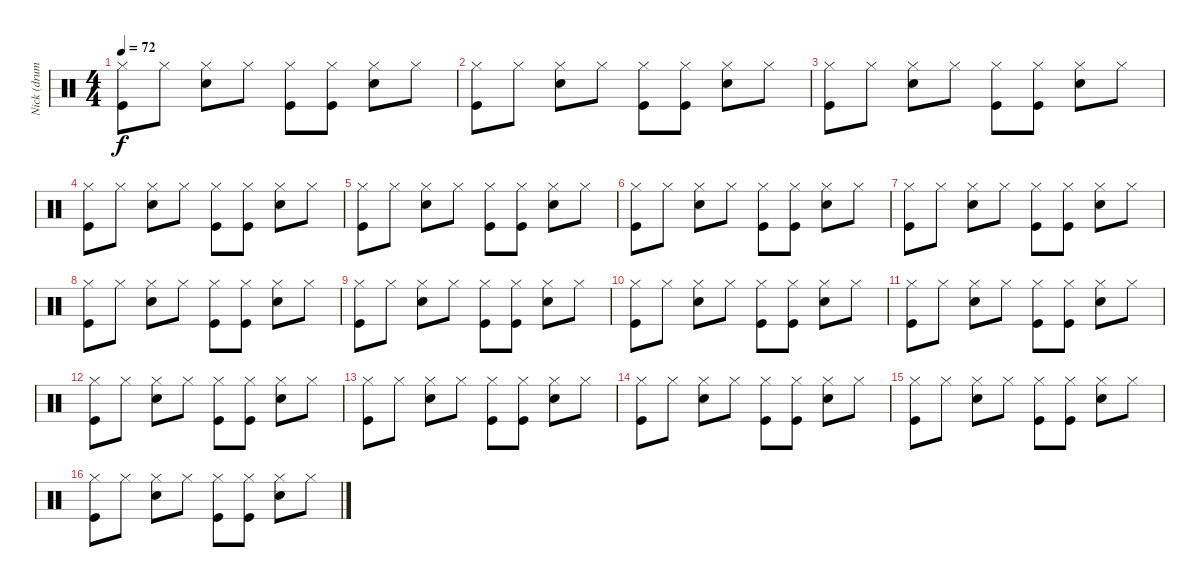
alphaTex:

\track ("Nick (drums)" "Nick (drum") {instrument percussion}
\staff {score}
\articulation defaults
\ts (4 4)
\tempo 72
\clef neutral
\ks c
("Hi-Hat (closed)" "Kick (hit)").8{dy f} "Hi-Hat (closed)".8 ("Hi-Hat (closed)" "Electric Snare (hit)").8 "Hi-Hat (closed)".8 ("Hi-Hat (closed)" "Kick (hit)").8 ("Hi-Hat (closed)" "Kick (hit)").8 ("Hi-Hat (closed)" "Electric Snare (hit)").8 "Hi-Hat (closed)".8 |
("Hi-Hat (closed)" "Kick (hit)").8 "Hi-Hat (closed)".8 ("Hi-Hat (closed)" "Electric Snare (hit)").8 "Hi-Hat (closed)".8 ("Hi-Hat (closed)" "Kick (hit)").8 ("Hi-Hat (closed)" "Kick (hit)").8 ("Hi-Hat (closed)" "Electric Snare (hit)").8 "Hi-Hat (closed)".8 |
("Hi-Hat (closed)" "Kick (hit)").8 "Hi-Hat (closed)".8 ("Hi-Hat (closed)" "Electric Snare (hit)").8 "Hi-Hat (closed)".8 ("Hi-Hat (closed)" "Kick (hit)").8 ("Hi-Hat (closed)" "Kick (hit)").8 ("Hi-Hat (closed)" "Electric Snare (hit)").8 "Hi-Hat (closed)".8 |
("Hi-Hat (closed)" "Kick (hit)").8 "Hi-Hat (closed)".8 ("Hi-Hat (closed)" "Electric Snare (hit)").8 "Hi-Hat (closed)".8 ("Hi-Hat (closed)" "Kick (hit)").8 ("Hi-Hat (closed)" "Kick (hit)").8 ("Hi-Hat (closed)" "Electric Snare (hit)").8 "Hi-Hat (closed)".8 |
("Hi-Hat (closed)" "Kick (hit)").8 "Hi-Hat (closed)".8 ("Hi-Hat (closed)" "Electric Snare (hit)").8 "Hi-Hat (closed)".8 ("Hi-Hat (closed)" "Kick (hit)").8 ("Hi-Hat (closed)" "Kick (hit)").8 ("Hi-Hat (closed)" "Electric Snare (hit)").8 "Hi-Hat (closed)".8 |
("Hi-Hat (closed)" "Kick (hit)").8 "Hi-Hat (closed)".8 ("Hi-Hat (closed)" "Electric Snare (hit)").8 "Hi-Hat (closed)".8 ("Hi-Hat (closed)" "Kick (hit)").8 ("Hi-Hat (closed)" "Kick (hit)").8 ("Hi-Hat (closed)" "Electric Snare (hit)").8 "Hi-Hat (closed)".8 |
("Hi-Hat (closed)" "Kick (hit)").8 "Hi-Hat (closed)".8 ("Hi-Hat (closed)" "Electric Snare (hit)").8 "Hi-Hat (closed)".8 ("Hi-Hat (closed)" "Kick (hit)").8 ("Hi-Hat (closed)" "Kick (hit)").8 ("Hi-Hat (closed)" "Electric Snare (hit)").8 "Hi-Hat (closed)".8 |
("Hi-Hat (closed)" "Kick (hit)").8 "Hi-Hat (closed)".8 ("Hi-Hat (closed)" "Electric Snare (hit)").8 "Hi-Hat (closed)".8 ("Hi-Hat (closed)" "Kick (hit)").8 ("Hi-Hat (closed)" "Kick (hit)").8 ("Hi-Hat (closed)" "Electric Snare (hit)").8 "Hi-Hat (closed)".8 |
("Hi-Hat (closed)" "Kick (hit)").8 "Hi-Hat (closed)".8 ("Hi-Hat (closed)" "Electric Snare (hit)").8 "Hi-Hat (closed)".8 ("Hi-Hat (closed)" "Kick (hit)").8 ("Hi-Hat (closed)" "Kick (hit)").8 ("Hi-Hat (closed)" "Electric Snare (hit)").8 "Hi-Hat (closed)".8 |
("Hi-Hat (closed)" "Kick (hit)").8 "Hi-Hat (closed)".8 ("Hi-Hat (closed)" "Electric Snare (hit)").8 "Hi-Hat (closed)".8 ("Hi-Hat (closed)" "Kick (hit)").8 ("Hi-Hat (closed)" "Kick (hit)").8 ("Hi-Hat (closed)" "Electric Snare (hit)").8 "Hi-Hat (closed)".8 |
("Hi-Hat (closed)" "Kick (hit)").8 "Hi-Hat (closed)".8 ("Hi-Hat (closed)" "Electric Snare (hit)").8 "Hi-Hat (closed)".8 ("Hi-Hat (closed)" "Kick (hit)").8 ("Hi-Hat (closed)" "Kick (hit)").8 ("Hi-Hat (closed)" "Electric Snare (hit)").8 "Hi-Hat (closed)".8 |
("Hi-Hat (closed)" "Kick (hit)").8 "Hi-Hat (closed)".8 ("Hi-Hat (closed)" "Electric Snare (hit)").8 "Hi-Hat (closed)".8 ("Hi-Hat (closed)" "Kick (hit)").8 ("Hi-Hat (closed)" "Kick (hit)").8 ("Hi-Hat (closed)" "Electric Snare (hit)").8 "Hi-Hat (closed)".8 |
("Hi-Hat (closed)" "Kick (hit)").8 "Hi-Hat (closed)".8 ("Hi-Hat (closed)" "Electric Snare (hit)").8 "Hi-Hat (closed)".8 ("Hi-Hat (closed)" "Kick (hit)").8 ("Hi-Hat (closed)" "Kick (hit)").8 ("Hi-Hat (closed)" "Electric Snare (hit)").8 "Hi-Hat (closed)".8 |
("Hi-Hat (closed)" "Kick (hit)").8 "Hi-Hat (closed)".8 ("Hi-Hat (closed)" "Electric Snare (hit)").8 "Hi-Hat (closed)".8 ("Hi-Hat (closed)" "Kick (hit)").8 ("Hi-Hat (closed)" "Kick (hit)").8 ("Hi-Hat (closed)" "Electric Snare (hit)").8 "Hi-Hat (closed)".8 |
("Hi-Hat (closed)" "Kick (hit)").8 "Hi-Hat (closed)".8 ("Hi-Hat (closed)" "Electric Snare (hit)").8 "Hi-Hat (closed)".8 ("Hi-Hat (closed)" "Kick (hit)").8 ("Hi-Hat (closed)" "Kick (hit)").8 ("Hi-Hat (closed)" "Electric Snare (hit)").8 "Hi-Hat (closed)".8 |
("Hi-Hat (closed)" "Kick (hit)").8 "Hi-Hat (closed)".8 ("Hi-Hat (closed)" "Electric Snare (hit)").8 "Hi-Hat (closed)".8 ("Hi-Hat (closed)" "Kick (hit)").8 ("Hi-Hat (closed)" "Kick (hit)").8 ("Hi-Hat (closed)" "Electric Snare (hit)").8 "Hi-Hat (closed)".8
